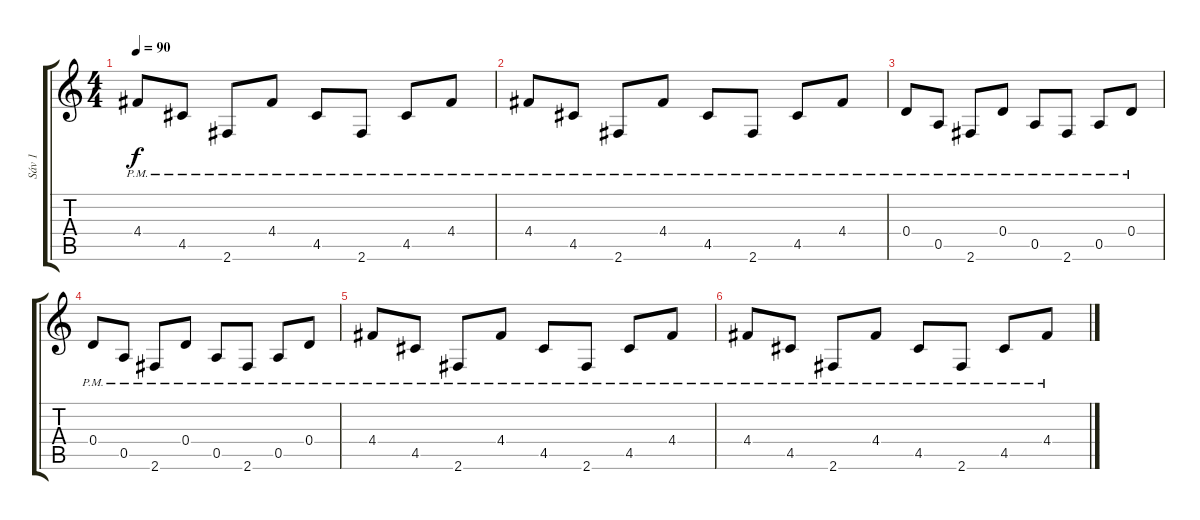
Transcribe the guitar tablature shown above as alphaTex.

\track ("Sáv 1" "Sáv 1") {instrument distortionguitar}
\staff {score tabs}
\tuning (E4 B3 G3 D3 A2 E2) {hide}
\ts (4 4)
\tempo 90
\clef g2
\ks c
4.4{pm}.8{dy f volume 8} 4.5{pm}.8 2.6{pm}.8 4.4{pm}.8 4.5{pm}.8{volume 7} 2.6{pm}.8 4.5{pm}.8 4.4{pm}.8 |
4.4{pm}.8{volume 6} 4.5{pm}.8 2.6{pm}.8 4.4{pm}.8 4.5{pm}.8{volume 5} 2.6{pm}.8 4.5{pm}.8 4.4{pm}.8 |
0.4{pm}.8{volume 4 instrument electricguitarmuted} 0.5{pm}.8 2.6{pm}.8 0.4{pm}.8 0.5{pm}.8{volume 3} 2.6{pm}.8 0.5{pm}.8 0.4{pm}.8 |
0.4{pm}.8{volume 2} 0.5{pm}.8 2.6{pm}.8 0.4{pm}.8 0.5{pm}.8{volume 1} 2.6{pm}.8 0.5{pm}.8 0.4{pm}.8 |
4.4{pm}.8{volume 0} 4.5{pm}.8 2.6{pm}.8 4.4{pm}.8 4.5{pm}.8 2.6{pm}.8 4.5{pm}.8 4.4{pm}.8 |
4.4{pm}.8 4.5{pm}.8 2.6{pm}.8 4.4{pm}.8 4.5{pm}.8 2.6{pm}.8 4.5{pm}.8 4.4{pm}.8
